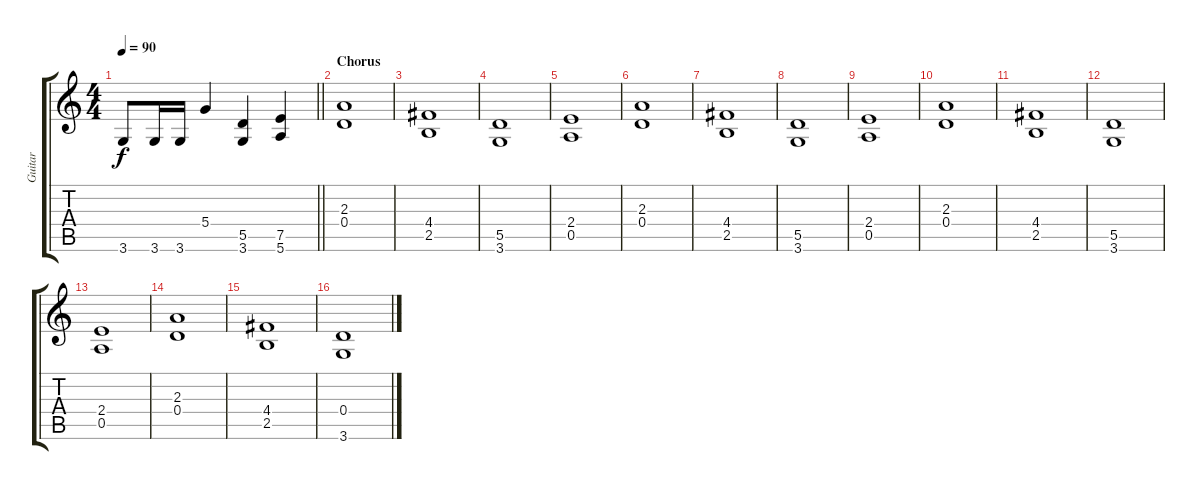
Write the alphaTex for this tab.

\track ("Guitar" "Guitar") {instrument electricguitarclean}
\staff {score tabs}
\tuning (E4 B3 G3 D3 A2 E2) {hide}
\ts (4 4)
\tempo 90
\clef g2
\barLineRight lightlight
\ks c
3.6.8{dy f volume 13 instrument distortionguitar} 3.6.16 3.6.16 5.4.4 (5.5 3.6).4 (7.5 5.6).4 |
\section ("" "Chorus")
(2.3 0.4).1{volume 13 instrument overdrivenguitar} |
(4.4 2.5).1 |
(5.5 3.6).1 |
(2.4 0.5).1 |
(2.3 0.4).1 |
(4.4 2.5).1 |
(5.5 3.6).1 |
(2.4 0.5).1 |
(2.3 0.4).1{volume 13 instrument overdrivenguitar} |
(4.4 2.5).1 |
(5.5 3.6).1 |
(2.4 0.5).1 |
(2.3 0.4).1 |
(4.4 2.5).1 |
(0.4 3.6).1
